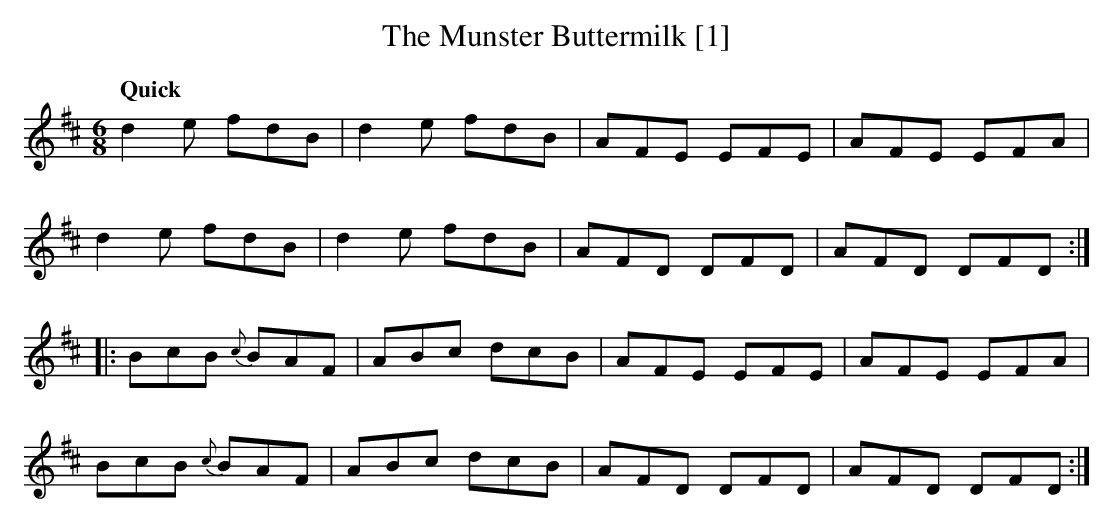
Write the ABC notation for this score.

X:1
T:Munster Buttermilk [1], The
M:6/8
L:1/8
Q:"Quick"
K:D
d2e fdB|d2e fdB|AFE EFE|AFE EFA|
d2e fdB|d2e fdB|AFD DFD|AFD DFD:|
|:BcB {c}BAF|ABc dcB|AFE EFE|AFE EFA|
BcB {c}BAF|ABc dcB|AFD DFD|AFD DFD:|]
